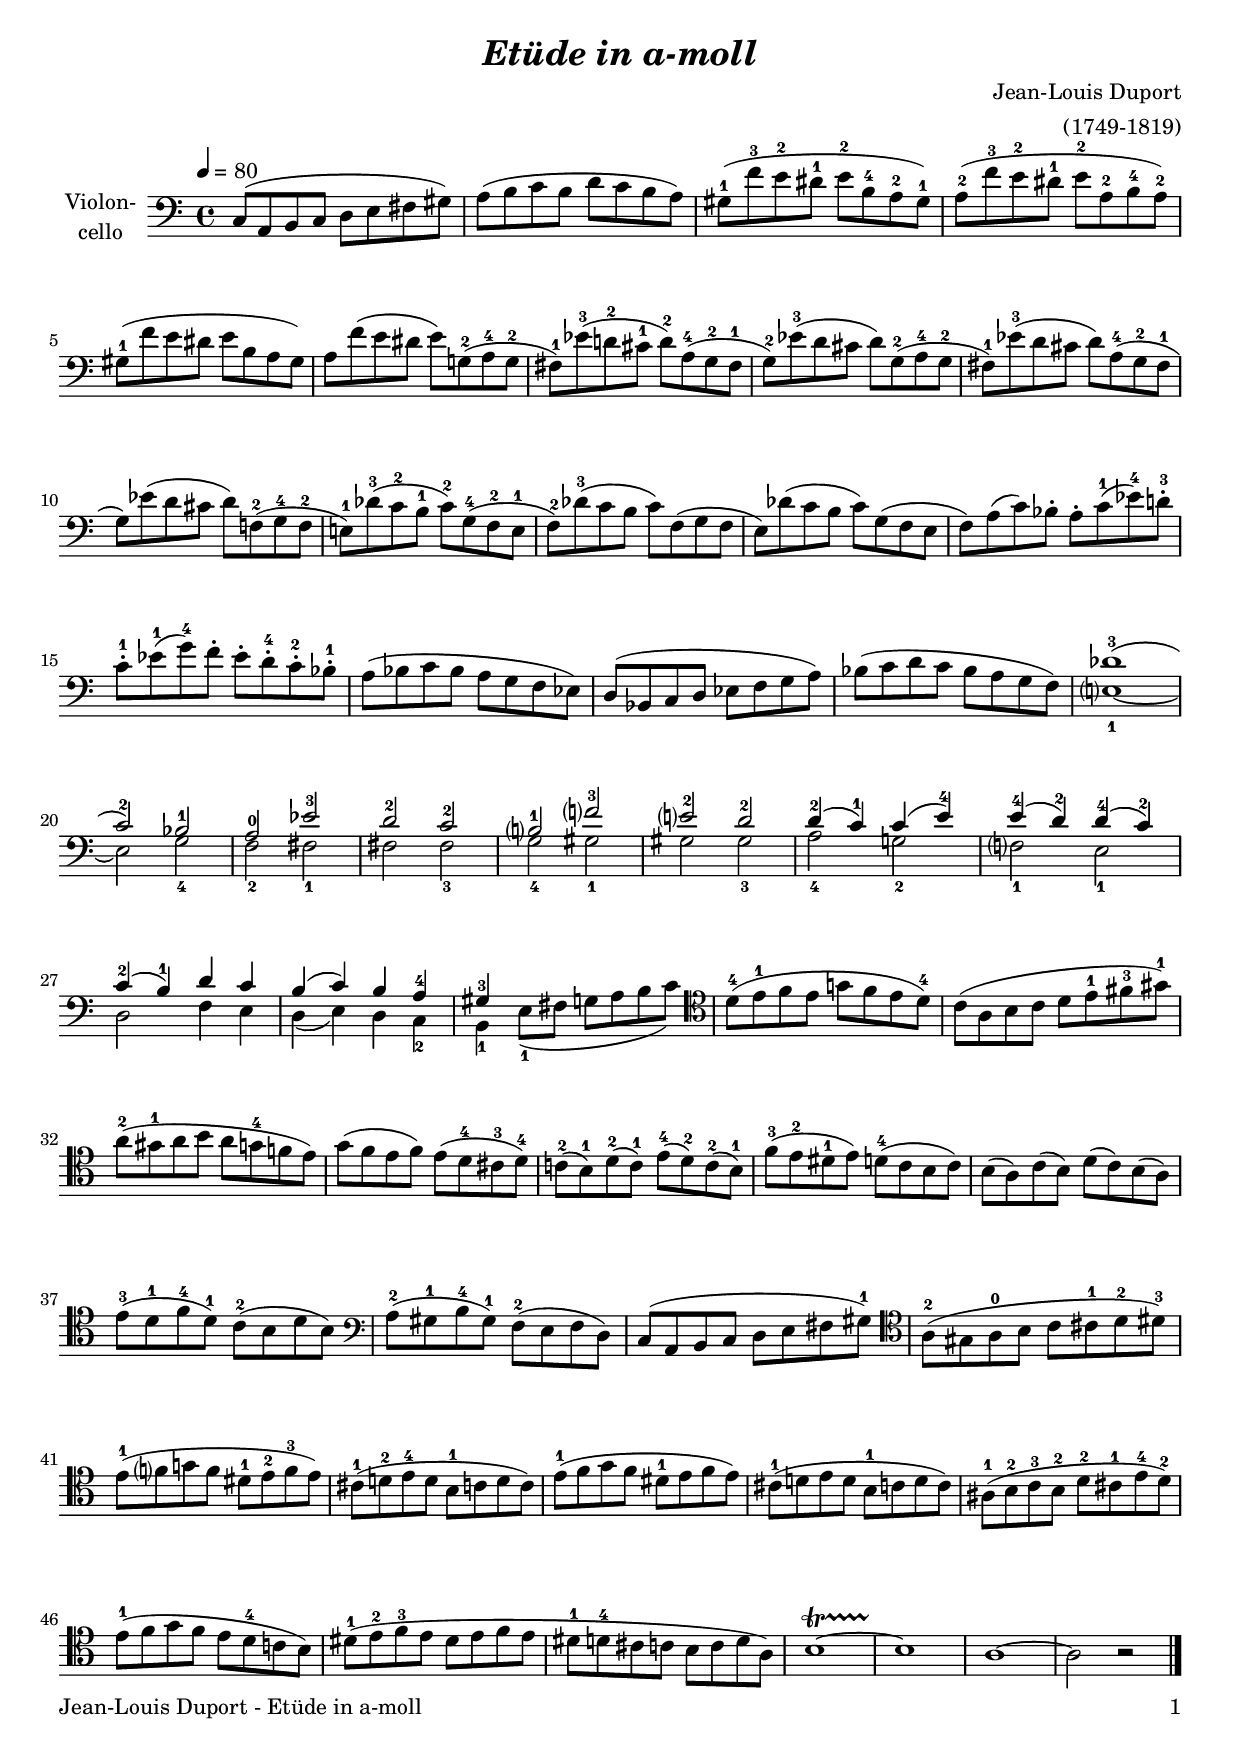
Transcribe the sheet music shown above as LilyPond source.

\version "2.24.3"
\include "deutsch.ly"

#(set-global-staff-size 19)

\header {
  title     = \markup \bold \italic "Etüde in a-moll"
  composer  = "Jean-Louis Duport"
  arranger  = "(1749-1819)"
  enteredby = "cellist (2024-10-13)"
%  piece     = ""
}

voiceconsts = {
  \key a \minor
  \time 4/4
  \clef "bass"
%  \numericTimeSignature
  \compressEmptyMeasures
  % Set default beaming for all staves
%  \set Timing.beamExceptions = #'()
%  \set Timing.baseMoment     = #(ly:make-moment 1 4)
%  \set Timing.beatStructure  = #'(1 1 1)
  \tempo 4=80
}

mist = "string ensemble 1"
mivl = "violin"
miba = "cello"
mipz = "pizzicato strings"

va = \relative c {
  \voiceconsts

  c8( a h c d e fis gis)
  a( h c h d c h a)
  gis(-1 f'-3 e-2 dis-1 e-2 h-4 a-2 gis)-1
  a(-2 f'-3 e-2 dis-1 e-2 a,-2 h-4 a)-2

  gis(-1 f' e dis e h a gis)
  a f'( e dis e) g,!(-2 a-4 g-2
  fis)-1 es'(-3 d!-2 cis-1 d)-2 a(-4 g-2 fis-1
  g)-2 es'(-3 d cis d) g,(-2 a-4 g-2

  fis)-1 es'(-3 d cis d) a(-4 g-2 fis-1
  g) es'( d cis d) f,!(-2 g-4 f-2
  e!)-1 des'(-3 c-2 h-1 c)-2 g(-4 f-2 e-1
  f)-2 des'(-3 c h c) f,( g f

  e) des'( c h c) g( f e
  f) a( c) b-. a-. c(-1 es)-4 d!-.-3
  c-.-1 es(-1 g)-4 f-. es-. d-.-4 c-.-2 b-.-1
  a( b c b a g f es)

  d( b c d es f g a)
  b( c d c b a g f)
  << {
    des'1-3(
    c2)-2 b-1
    a-0 es'-3
    d-2 c-2
    h?-1 f'?-3

    e?-2 d-2
    d4(-2 c)-1 c( e)-4
    e(-4 d)-2 d(-4 c)-2
    c(-2 h)-1 d c
    h( c) h a-4
    gis-3 s2.
  } \\ {
    e?1~-1
    e2 g-4
    f-2 fis-1
    fis fis-3
    g-4 gis-1

    gis gis-3
    a-4 g!-2
    f?-1 e-1
    d f4 e
    d( e) d c-2
    h-1 e8(-1 fis g a h c)
  } >> \clef "tenor"

  d(-4 e-1 f e g! f e d)-4
  c( a h c d e-1 fis-3 gis)-1
  a(-2 gis-1 a h a g-4 f! e)
  g( f e f) e( d-4 cis-3 d)-4

  c!(-2 h)-1 d(-2 c)-1 e(-4 d)-2 c(-2 h)-1
  f'(-3 e-2 dis-1 e)
  d!(-4 c h c)
  h( a) c( h) d( c) h( a)
  e'(-3 d-1 f-4 d-1) c(-2 h d h) \clef "bass"

  a(-2 gis-1 h-4 gis)-1 f(-2 e f d)
  c( a h c d e fis gis)-1 \clef "tenor"
  a(-2 gis a-0 h c cis-1 d-2 dis)-3
  e(-1 f? g! f dis-1 e-2 f-3 e)

  cis(-1 d!-2 e-4 d h-1 c d c)
  e(-1 f g f dis-1 e f e)
  cis(-1 d! e d h-1 c d c)
  ais(-1 h-2 c-3 h-2 d-2 cis-1 e-4 d)-2

  e(-1 f g f e d-4 c! h)
  dis(-1 e-2 f-3 e dis e f e
  dis-1 d-4 cis c h c d a)
  h1~\startTrillSpan
  h\stopTrillSpan
  a~
  a2 r \bar "|."
}


music = \new StaffGroup <<
      \new Staff {
	\set Staff.midiInstrument = \mist
	\set Staff.instrumentName = \markup \center-column { "Violon-" "cello" }
	\transpose a a { \va }
      }
>>

\book {
   \paper {
    print-page-number = ##t
    print-first-page-number = ##t
    ragged-last-bottom = ##f
    oddHeaderMarkup = \markup \null
    evenHeaderMarkup = \markup \null
    oddFooterMarkup = \markup {
      \fill-line {
        \if \should-print-page-number
        "Jean-Louis Duport - Etüde in a-moll" \fromproperty #'page:page-number-string
      }
    }
    evenFooterMarkup = \oddFooterMarkup
  } \score {
    \music
    \layout {}
  }

  \score {
    \unfoldRepeats \music

    \midi {
      \context {
        \Score
      }
    }
  }
}
